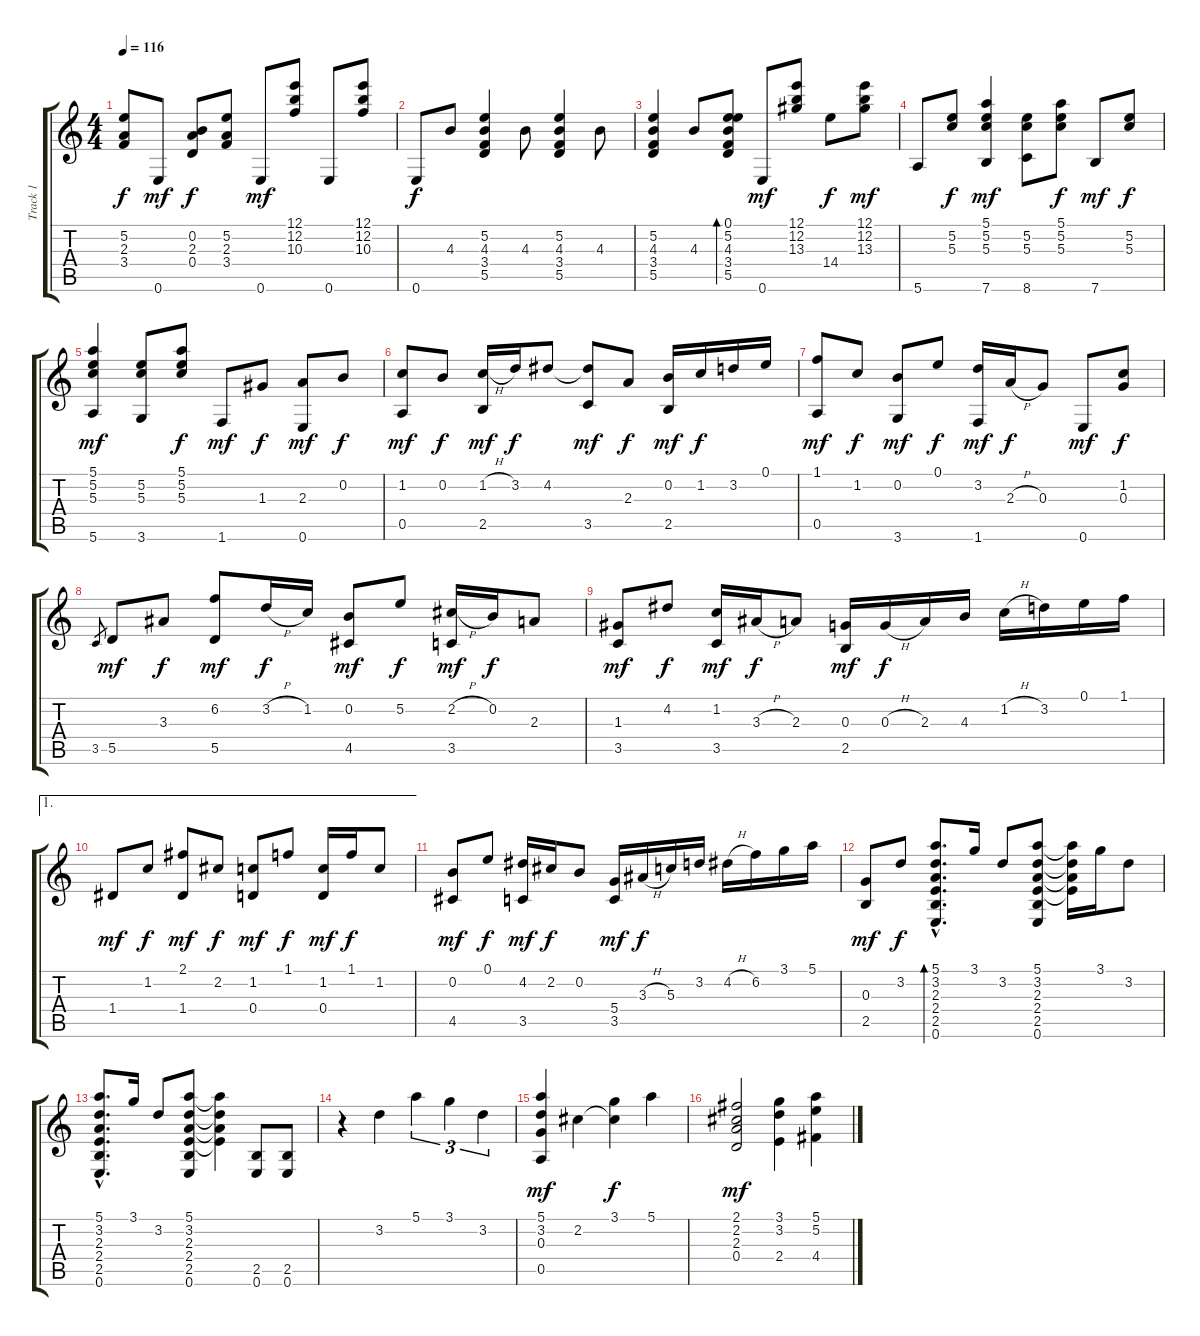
\track ("Track 1" "Track 1") {instrument acousticguitarnylon}
\staff {score tabs}
\tuning (E4 B3 G3 D3 A2 E2) {hide}
\ts (4 4)
\tempo 116
\clef g2
\ks c
(5.2 2.3 3.4).8{dy f} 0.6.8{dy mf} (0.2 2.3 0.4).8{dy f} (5.2 2.3 3.4).8 0.6.8{dy mf} (12.1 12.2 10.3).8 0.6.8 (12.1 12.2 10.3).8 |
0.6.8{dy f} 4.3.8 (5.2 4.3 3.4 5.5).4 4.3.8 (5.2 4.3 3.4 5.5).4 4.3.8 |
(5.2 4.3 3.4 5.5).4 4.3.8 (0.1 5.2 4.3 3.4 5.5).8{bd 60} 0.6.8{dy mf} (12.1 12.2 13.3).8 14.4.8{dy f} (12.1 12.2 13.3).8{dy mf} |
5.6.8 (5.2 5.3).8{dy f} (5.1 5.2 5.3 7.6).4{dy mf} (5.2 5.3 8.6).8 (5.1 5.2 5.3).8{dy f} 7.6.8{dy mf} (5.2 5.3).8{dy f} |
(5.1 5.2 5.3 5.6).4{dy mf} (5.2 5.3 3.6).8 (5.1 5.2 5.3).8{dy f} 1.6.8{dy mf} 1.3.8{dy f} (2.3 0.6).8{dy mf} 0.2.8{dy f} |
(1.2 0.5).8{dy mf} 0.2.8{dy f} (1.2{h} 2.5).16{dy mf} 3.2.16{dy f} 4.2.8 (4.2{t} 3.5).8{dy mf} 2.3.8{dy f} (0.2 2.5).16{dy mf} 1.2.16{dy f} 3.2.16 0.1.16 |
(1.1 0.5).8{dy mf} 1.2.8{dy f} (0.2 3.6).8{dy mf} 0.1.8{dy f} (3.2 1.6).16{dy mf} 2.3{h}.16{dy f} 0.3.8 0.6.8{dy mf} (1.2 0.3).8{dy f} |
3.5.8{gr} 5.5.8{dy mf} 3.3.8{dy f} (6.2 5.5).8{dy mf} 3.2{h}.16{dy f} 1.2.16 (0.2 4.5).8{dy mf} 5.2.8{dy f} (2.2{h} 3.5).16{dy mf} 0.2.16{dy f} 2.3.8 |
(1.3 3.5).8{dy mf} 4.2.8{dy f} (1.2 3.5).16{dy mf} 3.3{h}.16{dy f} 2.3.8 (0.3 2.5).16{dy mf} 0.3{h}.16{dy f} 2.3.16 4.3.16 1.2{h}.16 3.2.16 0.1.16 1.1.16 |
\ae 1
1.4.8{dy mf} 1.2.8{dy f} (2.1 1.4).8{dy mf} 2.2.8{dy f} (1.2 0.4).8{dy mf} 1.1.8{dy f} (1.2 0.4).16{dy mf} 1.1.16{dy f} 1.2.8 |
(0.2 4.5).8{dy mf} 0.1.8{dy f} (4.2 3.5).16{dy mf} 2.2.16{dy f} 0.2.8 (5.4 3.5).16{dy mf} 3.3{h}.16{dy f} 5.3.16 3.2.16 4.2{h}.16 6.2.16 3.1.16 5.1.16 |
(0.3 2.5).8{dy mf} 3.2.8{dy f} (5.1{hac} 3.2{hac} 2.3{hac} 2.4{hac} 2.5{hac} 0.6{hac}).8{d bd 60} 3.1.16 3.2.8 (5.1 3.2 2.3 2.4 2.5 0.6).8 (5.1{t} 3.2{t} 2.3{t} 2.4{t}).16 3.1.16 3.2.8 |
(5.1{hac} 3.2{hac} 2.3{hac} 2.4{hac} 2.5{hac} 0.6{hac}).8{d} 3.1.16 3.2.8 (5.1 3.2 2.3 2.4 2.5 0.6).8 (5.1{t} 3.2{t} 2.3{t} 2.4{t}).4 (2.5 0.6).8 (2.5 0.6).8 |
r.4 3.2.4 5.1.4{tu (3 2)} 3.1.4{tu (3 2)} 3.2.4{tu (3 2)} |
(5.1 3.2 0.3 0.5).4{dy mf} 2.2.4 (3.1 2.2{t}).4{dy f} 5.1.4 |
(2.1 2.2 2.3 0.4).2{dy mf} (3.1 3.2 2.4).4 (5.1 5.2 4.4).4
